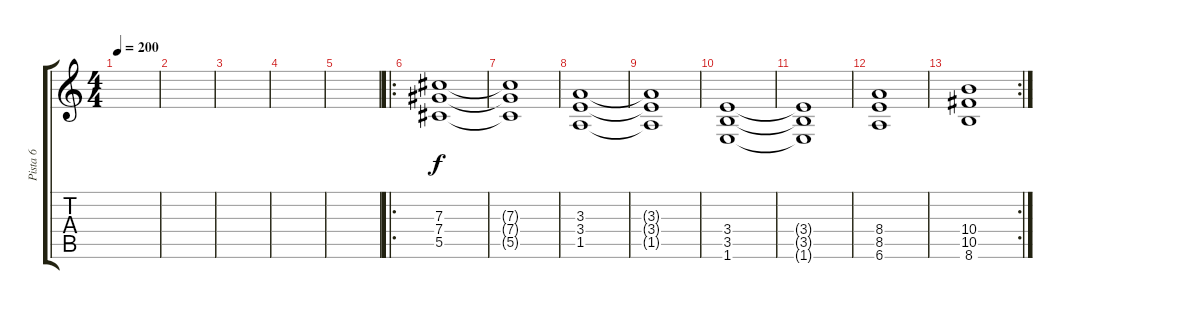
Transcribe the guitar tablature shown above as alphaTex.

\track ("Pista 6" "Pista 6") {instrument distortionguitar}
\staff {score tabs}
\tuning (Eb4 Bb3 Gb3 Db3 Ab2 Eb2) {hide}
\ts (4 4)
\tempo 200
\clef g2
\ks c
|
|
|
|
|
\ro
(7.3 7.4 5.5).1 |
(7.3{t} 7.4{t} 5.5{t}).1 |
(3.3 3.4 1.5).1 |
(3.3{t} 3.4{t} 1.5{t}).1 |
(3.4 3.5 1.6).1 |
(3.4{t} 3.5{t} 1.6{t}).1 |
(8.4 8.5 6.6).1 |
\rc 2
(10.4 10.5 8.6).1
